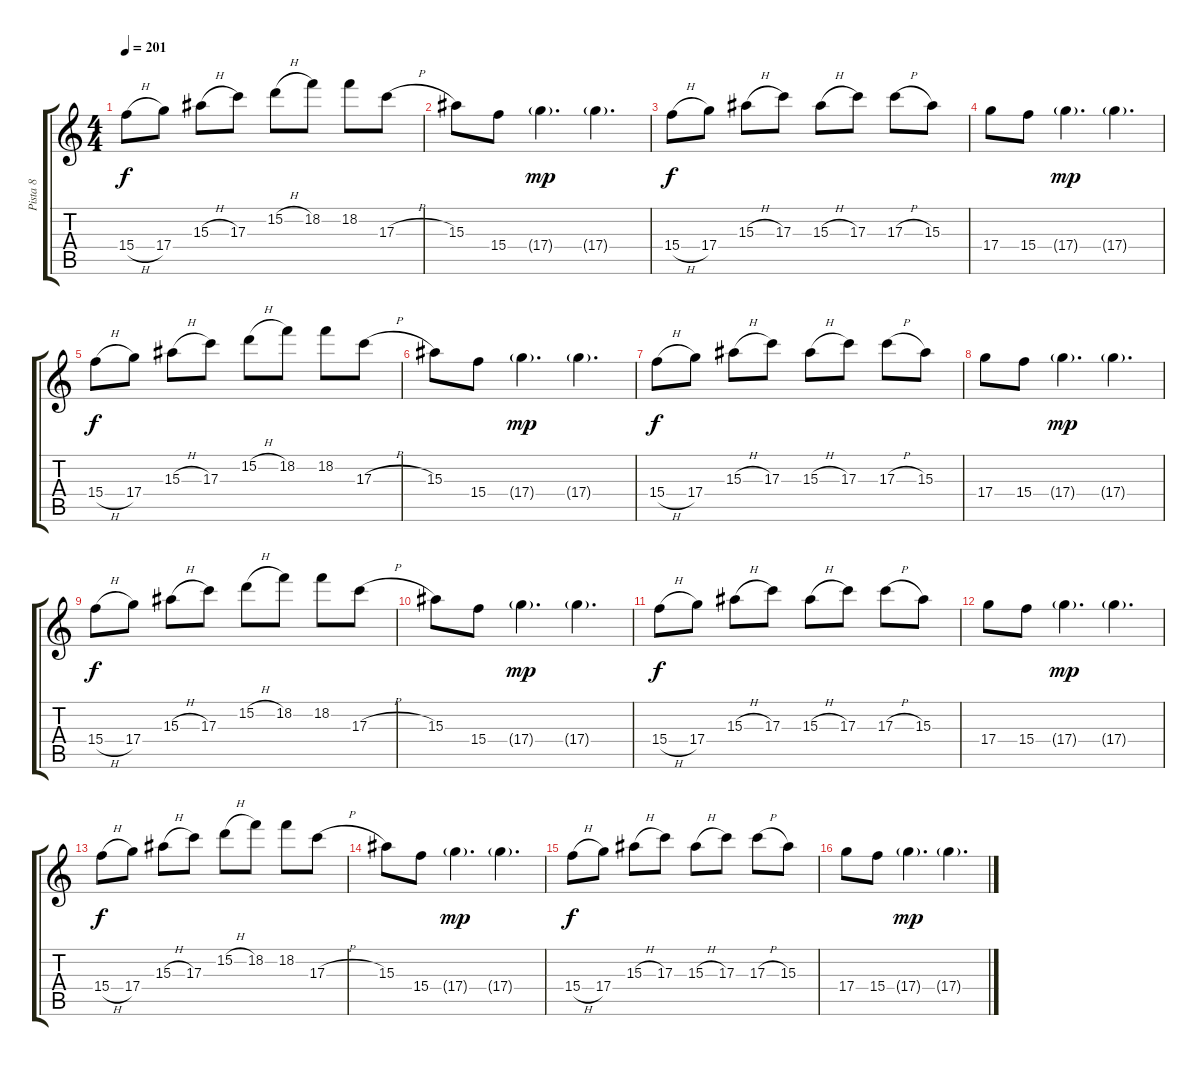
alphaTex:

\track ("Pista 8" "Pista 8") {solo instrument electricguitarclean}
\staff {score tabs}
\tuning (E4 B3 G3 D3 A2 E2) {hide}
\ts (4 4)
\tempo 201
\clef g2
\ks c
15.4{h}.8{dy f} 17.4.8 15.3{h}.8 17.3.8 15.2{h}.8 18.2.8 18.2.8 17.3{h}.8 |
15.3.8 15.4.8 17.4{g}.4{d dy mp} 17.4{g}.4{d} |
15.4{h}.8{dy f} 17.4.8 15.3{h}.8 17.3.8 15.3{h}.8 17.3.8 17.3{h}.8 15.3.8 |
17.4.8 15.4.8 17.4{g}.4{d dy mp} 17.4{g}.4{d} |
15.4{h}.8{dy f} 17.4.8 15.3{h}.8 17.3.8 15.2{h}.8 18.2.8 18.2.8 17.3{h}.8 |
15.3.8 15.4.8 17.4{g}.4{d dy mp} 17.4{g}.4{d} |
15.4{h}.8{dy f} 17.4.8 15.3{h}.8 17.3.8 15.3{h}.8 17.3.8 17.3{h}.8 15.3.8 |
17.4.8 15.4.8 17.4{g}.4{d dy mp} 17.4{g}.4{d} |
15.4{h}.8{dy f} 17.4.8 15.3{h}.8 17.3.8 15.2{h}.8 18.2.8 18.2.8 17.3{h}.8 |
15.3.8 15.4.8 17.4{g}.4{d dy mp} 17.4{g}.4{d} |
15.4{h}.8{dy f} 17.4.8 15.3{h}.8 17.3.8 15.3{h}.8 17.3.8 17.3{h}.8 15.3.8 |
17.4.8 15.4.8 17.4{g}.4{d dy mp} 17.4{g}.4{d} |
15.4{h}.8{dy f} 17.4.8 15.3{h}.8 17.3.8 15.2{h}.8 18.2.8 18.2.8 17.3{h}.8 |
15.3.8 15.4.8 17.4{g}.4{d dy mp} 17.4{g}.4{d} |
15.4{h}.8{dy f} 17.4.8 15.3{h}.8 17.3.8 15.3{h}.8 17.3.8 17.3{h}.8 15.3.8 |
17.4.8 15.4.8 17.4{g}.4{d dy mp} 17.4{g}.4{d}
